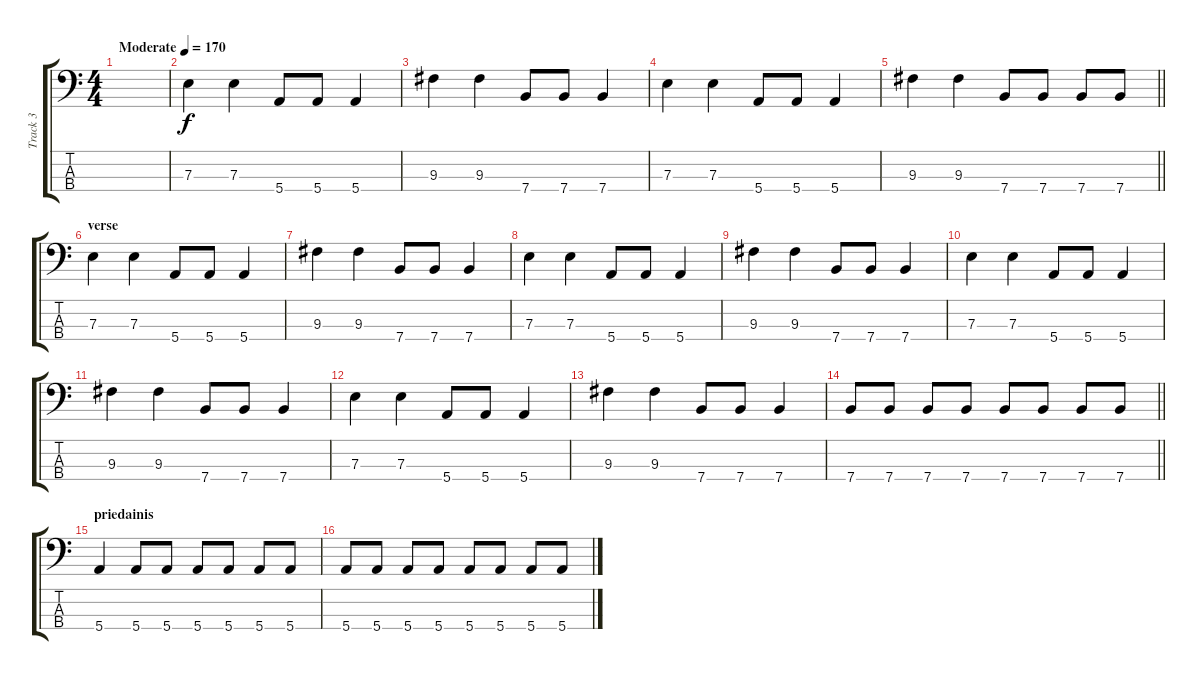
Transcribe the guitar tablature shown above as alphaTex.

\track ("Track 3" "Track 3") {instrument electricbassfinger}
\staff {score tabs}
\tuning (G2 D2 A1 E1) {hide}
\ts (4 4)
\tempo (170 "Moderate")
\clef f4
\ks c
|
7.3.4 7.3.4 5.4.8 5.4.8 5.4.4 |
9.3.4 9.3.4 7.4.8 7.4.8 7.4.4 |
7.3.4 7.3.4 5.4.8 5.4.8 5.4.4 |
\barLineRight lightlight
9.3.4 9.3.4 7.4.8 7.4.8 7.4.8 7.4.8 |
\section ("" "verse")
7.3.4 7.3.4 5.4.8 5.4.8 5.4.4 |
9.3.4 9.3.4 7.4.8 7.4.8 7.4.4 |
7.3.4 7.3.4 5.4.8 5.4.8 5.4.4 |
9.3.4 9.3.4 7.4.8 7.4.8 7.4.4 |
7.3.4 7.3.4 5.4.8 5.4.8 5.4.4 |
9.3.4 9.3.4 7.4.8 7.4.8 7.4.4 |
7.3.4 7.3.4 5.4.8 5.4.8 5.4.4 |
9.3.4 9.3.4 7.4.8 7.4.8 7.4.4 |
\barLineRight lightlight
7.4.8 7.4.8 7.4.8 7.4.8 7.4.8 7.4.8 7.4.8 7.4.8 |
\section ("" "priedainis")
5.4.4 5.4.8 5.4.8 5.4.8 5.4.8 5.4.8 5.4.8 |
5.4.8 5.4.8 5.4.8 5.4.8 5.4.8 5.4.8 5.4.8 5.4.8
